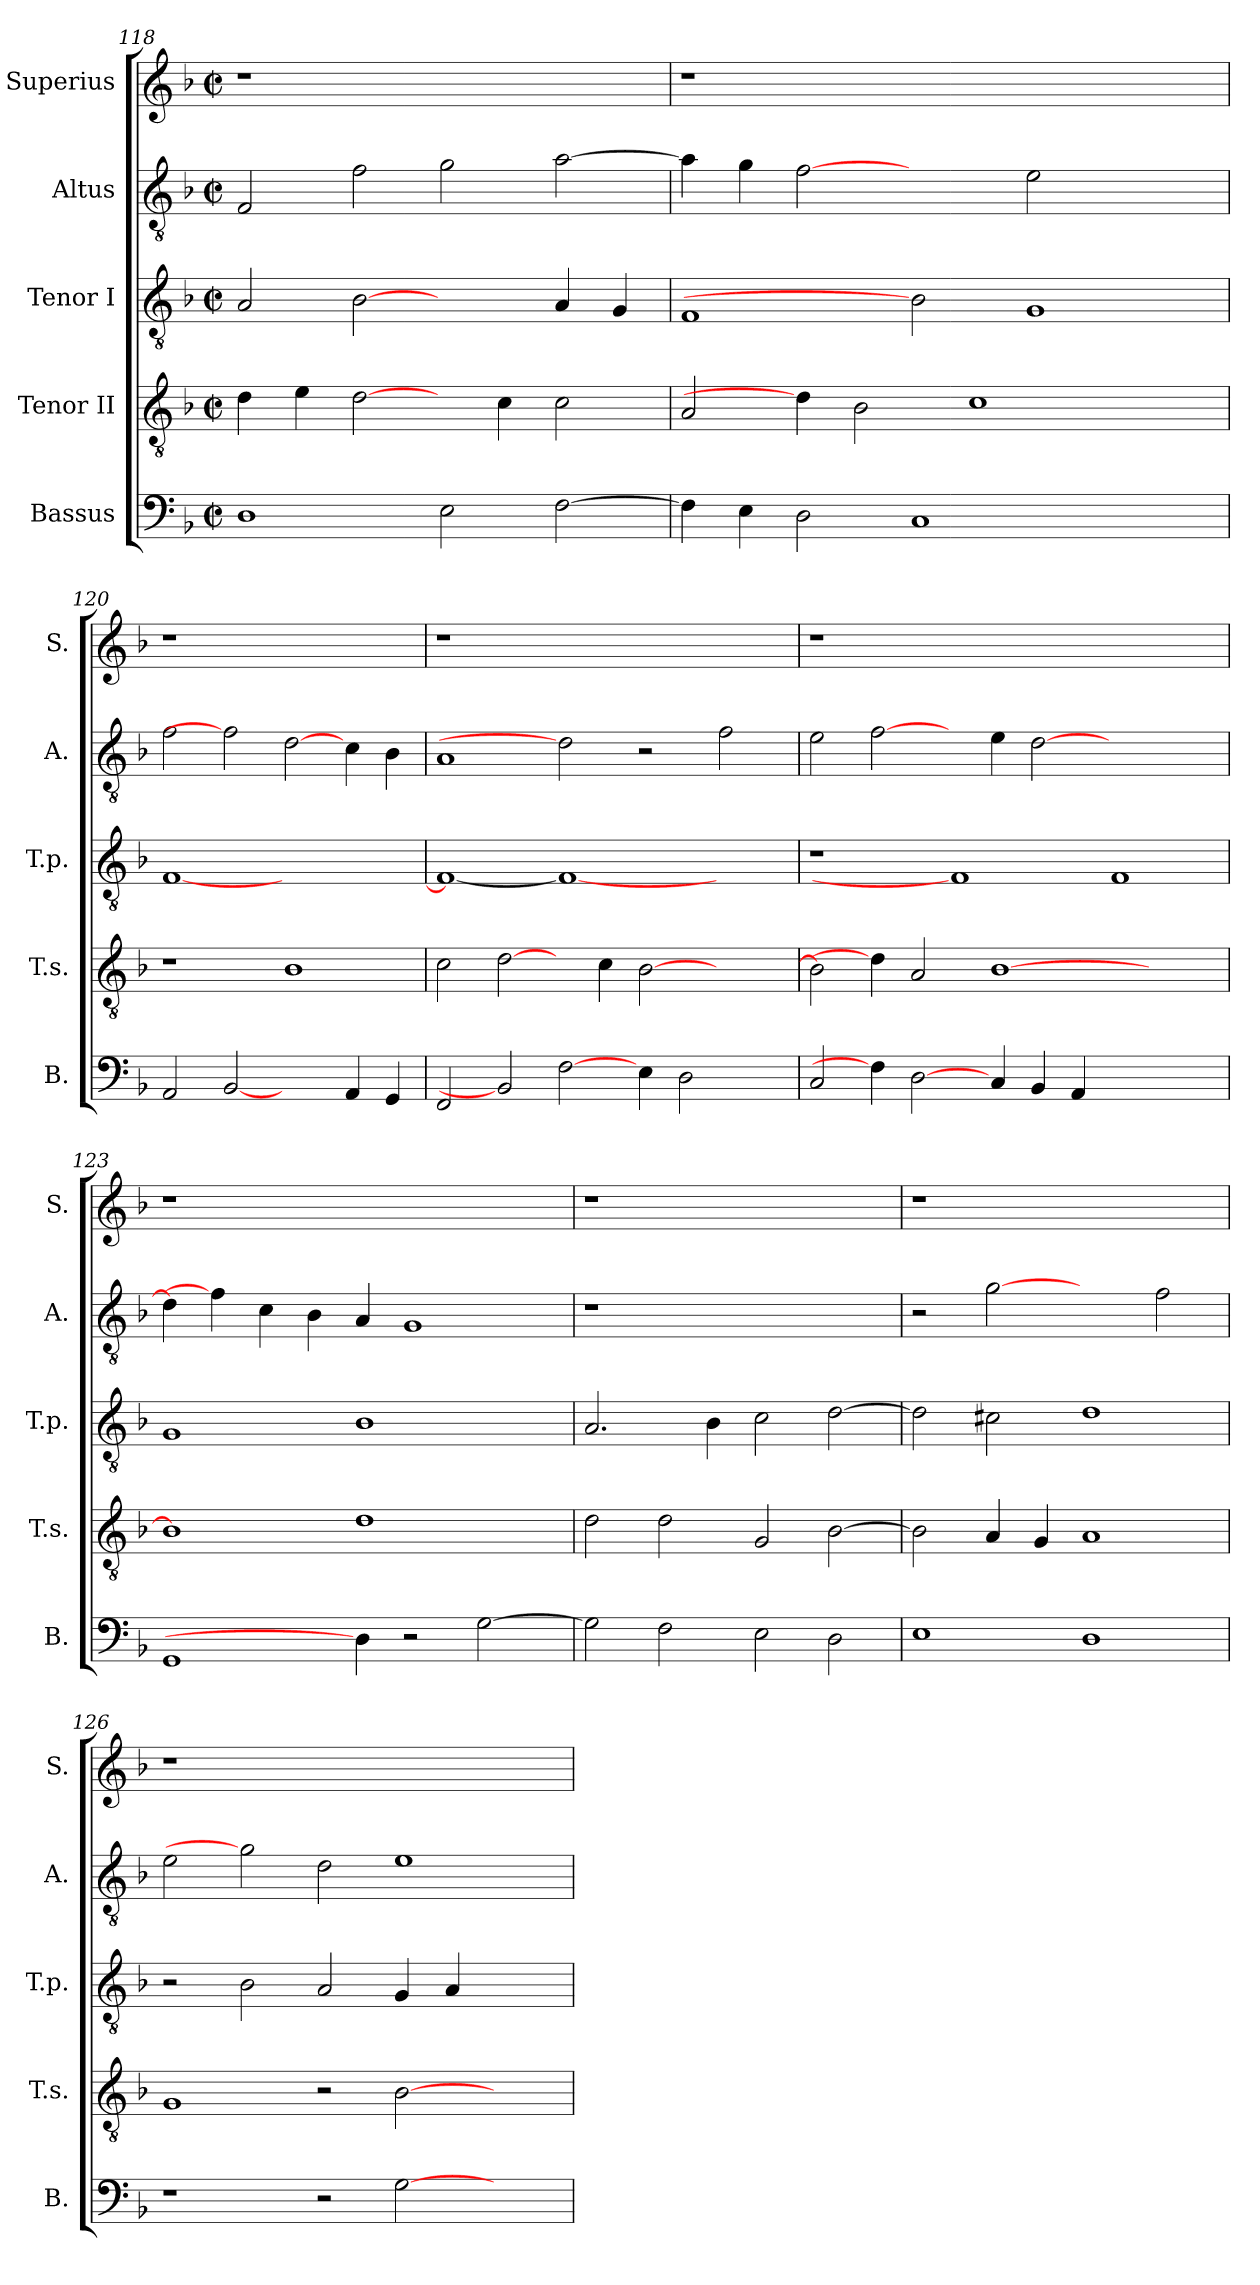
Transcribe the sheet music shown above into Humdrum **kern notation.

**kern	**kern	**kern	**kern	**kern
*part5	*part4	*part3	*part2	*part1
*staff5	*staff4	*staff3	*staff2	*staff1
*I"Bassus	*I"Tenor II	*I"Tenor I	*I"Altus	*I"Superius
*I'B.	*I'T.s.	*I'T.p.	*I'A.	*I'S.
*clefF4	*clefGv2	*clefGv2	*clefGv2	*clefG2
*	*ITrd7c12	*ITrd7c12	*ITrd7c12	*
*k[b-]	*k[b-]	*k[b-]	*k[b-]	*k[b-]
*F:	*F:	*F:	*F:	*F:
*M2/2	*M2/2	*M2/2	*M2/2	*M2/2
*met(c|)	*met(c|)	*met(c|)	*met(c|)	*met(c|)
=118	=118	=118	=118	=118
!	!	!	!	!LO:N:vis=1
1Di	4Di\	2AAi/	2FFi/	1r
.	4Ei\	.	.	.
.	[2Di\	[2BB-i	2Fi\	.
2Ei\	4ryy	2ryy	2Gi\	1ryy
.	4Ci\	.	.	.
[>2Fi\	2Ci\	4AAi/	[>2Ai\	.
.	.	4GGi/	.	.
=119	=119	=119	=119	=119
!	!	!	!	!LO:N:vis=1
4Fi\]	2AAi/	1FFi	4Ai\]	1r
4Ei\	.	.	4Gi\	.
2Di\	4Di\]	.	[2Fi	.
.	2BB-i\	.	.	.
1Ci	.	2BB-i]	2ryy	1.ryy
.	1Ci	.	.	.
.	.	1GGi	2Ei\	.
2ryy	.	.	2ryy	.
.	4ryy	.	.	.
=120	=120	=120	=120	=120
!	!	!	!	!LO:N:vis=1
2AAi/	1r	[<1FFi	2Fi\	1r
[2BB-i	.	.	2Fi]	.
2ryy	1BB-i	1ryy	[2Di	1ryy
4AAi/	.	.	4Ci\	.
4GGi/	.	.	4BB-i\	.
=121	=121	=121	=121	=121
!	!	!	!	!LO:N:vis=1
2FFi/	2Ci\	1FFi_<	1AAi	1r
2BB-i]	[2Di\	.	.	.
[2Fi\	4ryy	1FFi_	2Di]	1.ryy
.	4Ci\	.	.	.
4Ei\	[>2BB-i\	.	2r	.
2Di\	.	.	.	.
.	2ryy	2ryy	2Fi\	.
4ryy	.	.	.	.
!!LO:LB:g=z
=122	=122	=122	=122	=122
!	!	!	!	!LO:N:vis=1
2Ci/	2BB-i\]	1r	2Ei\	1r
4Fi\]	4Di\]	.	[2Fi\	.
[2Di\	2AAi/	.	.	.
.	.	1FFi]	4ryy	0ryy
4Ci/	[>1BB-i	.	4Ei\	.
4BB-i/	.	.	[>2Di\	.
4AAi/	.	.	.	.
1ryy	.	1FFi	1ryy	.
.	2.ryy	.	.	.
=123	=123	=123	=123	=123
!	!	!	!	!LO:N:vis=1
1GGi	1BB-i]	1GGi	4Di\]	1r
.	.	.	4Fi\]	.
.	.	.	4Ci\	.
.	.	.	4BB-i\	.
4Di\]	1Di	1BB-i	4AAi/	1ryy
2r	.	.	1GGi	.
[>2Gi\	.	.	.	.
.	4ryy	4ryy	.	4ryy
=124	=124	=124	=124	=124
!	!	!	!LO:N:vis=1	!LO:N:vis=1
2Gi\]	2Di\	2.AAi/	1r	1r
2Fi\	2Di\	.	.	.
.	.	4BB-i\	.	.
2Ei\	2GGi/	2Ci\	1ryy	1ryy
2Di\	[>2BB-i\	[>2Di\	.	.
=125	=125	=125	=125	=125
!	!	!	!	!LO:N:vis=1
1Ei	2BB-i\]	2Di\]	2r	1r
.	4AAi/	2C#Xi\	[2Gi	.
.	4GGi/	.	.	.
1Di	1AAi	1Di	2ryy	1ryy
.	.	.	2Fi\	.
!!LO:PB:g=z
=126	=126	=126	=126	=126
!	!	!	!	!LO:N:vis=1
1r	1GGi	2r	2Ei\	1r
.	.	2BB-i\	2Gi]	.
2r	2r	2AAi/	2Di\	1.ryy
[>2Gi\	[>2BB-i\	4GGi/	1Ei	.
.	.	4AAi/	.	.
2ryy	2ryy	2ryy	.	.
=	=	=	=	=
*-	*-	*-	*-	*-
